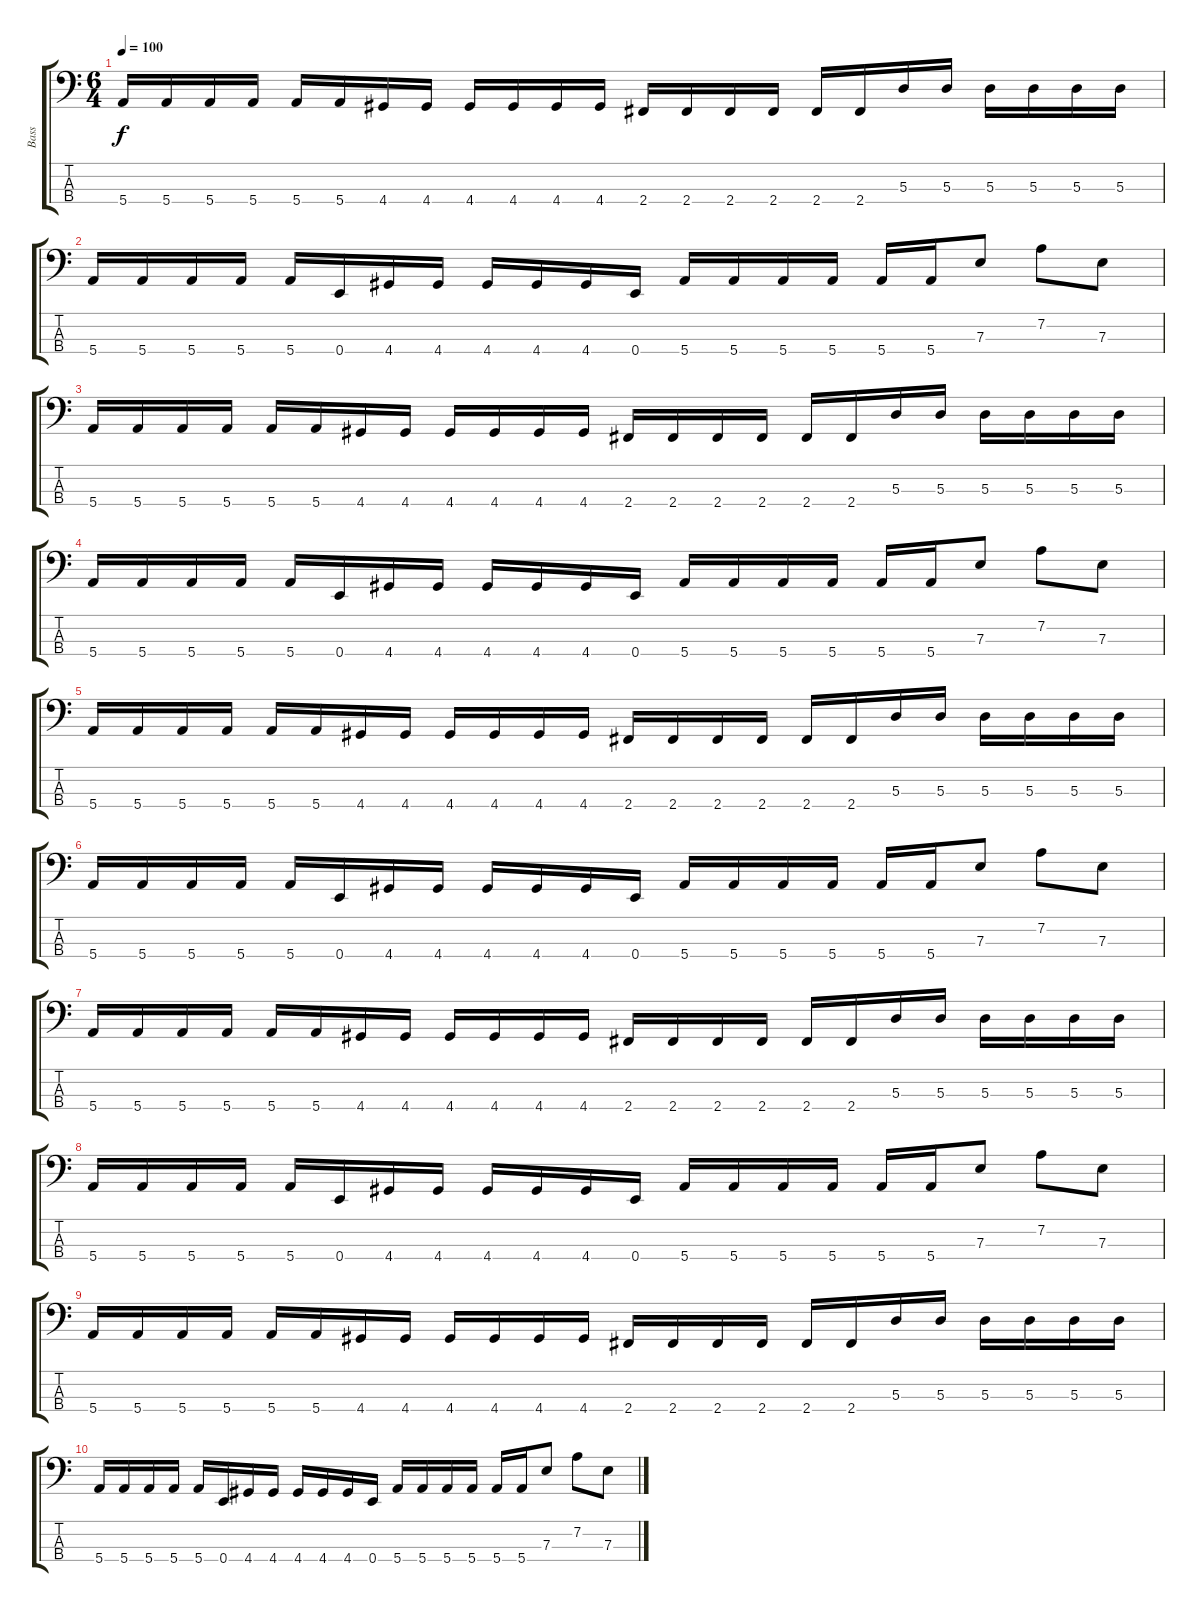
\track ("Bass" "Bass") {instrument electricbassfinger}
\staff {score tabs}
\tuning (G2 D2 A1 E1) {hide}
\ts (6 4)
\tempo 100
\clef f4
\ks c
5.4.16{dy f} 5.4.16 5.4.16 5.4.16 5.4.16 5.4.16 4.4.16 4.4.16 4.4.16 4.4.16 4.4.16 4.4.16 2.4.16 2.4.16 2.4.16 2.4.16 2.4.16 2.4.16 5.3.16 5.3.16 5.3.16 5.3.16 5.3.16 5.3.16 |
5.4.16 5.4.16 5.4.16 5.4.16 5.4.16 0.4.16 4.4.16 4.4.16 4.4.16 4.4.16 4.4.16 0.4.16 5.4.16 5.4.16 5.4.16 5.4.16 5.4.16 5.4.16 7.3.8 7.2.8 7.3.8 |
5.4.16 5.4.16 5.4.16 5.4.16 5.4.16 5.4.16 4.4.16 4.4.16 4.4.16 4.4.16 4.4.16 4.4.16 2.4.16 2.4.16 2.4.16 2.4.16 2.4.16 2.4.16 5.3.16 5.3.16 5.3.16 5.3.16 5.3.16 5.3.16 |
5.4.16 5.4.16 5.4.16 5.4.16 5.4.16 0.4.16 4.4.16 4.4.16 4.4.16 4.4.16 4.4.16 0.4.16 5.4.16 5.4.16 5.4.16 5.4.16 5.4.16 5.4.16 7.3.8 7.2.8 7.3.8 |
5.4.16 5.4.16 5.4.16 5.4.16 5.4.16 5.4.16 4.4.16 4.4.16 4.4.16 4.4.16 4.4.16 4.4.16 2.4.16 2.4.16 2.4.16 2.4.16 2.4.16 2.4.16 5.3.16 5.3.16 5.3.16 5.3.16 5.3.16 5.3.16 |
5.4.16 5.4.16 5.4.16 5.4.16 5.4.16 0.4.16 4.4.16 4.4.16 4.4.16 4.4.16 4.4.16 0.4.16 5.4.16 5.4.16 5.4.16 5.4.16 5.4.16 5.4.16 7.3.8 7.2.8 7.3.8 |
5.4.16 5.4.16 5.4.16 5.4.16 5.4.16 5.4.16 4.4.16 4.4.16 4.4.16 4.4.16 4.4.16 4.4.16 2.4.16 2.4.16 2.4.16 2.4.16 2.4.16 2.4.16 5.3.16 5.3.16 5.3.16 5.3.16 5.3.16 5.3.16 |
5.4.16 5.4.16 5.4.16 5.4.16 5.4.16 0.4.16 4.4.16 4.4.16 4.4.16 4.4.16 4.4.16 0.4.16 5.4.16 5.4.16 5.4.16 5.4.16 5.4.16 5.4.16 7.3.8 7.2.8 7.3.8 |
5.4.16 5.4.16 5.4.16 5.4.16 5.4.16 5.4.16 4.4.16 4.4.16 4.4.16 4.4.16 4.4.16 4.4.16 2.4.16 2.4.16 2.4.16 2.4.16 2.4.16 2.4.16 5.3.16 5.3.16 5.3.16 5.3.16 5.3.16 5.3.16 |
5.4.16 5.4.16 5.4.16 5.4.16 5.4.16 0.4.16 4.4.16 4.4.16 4.4.16 4.4.16 4.4.16 0.4.16 5.4.16 5.4.16 5.4.16 5.4.16 5.4.16 5.4.16 7.3.8 7.2.8 7.3.8
